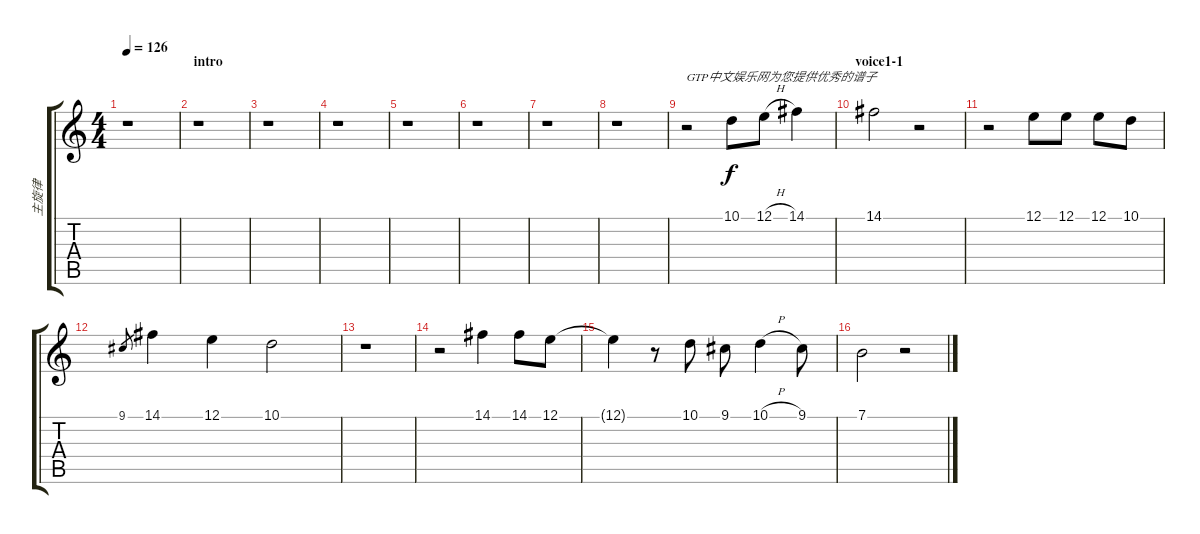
\track ("主旋律" "主旋律") {instrument synthvoice}
\staff {score tabs}
\tuning (E4 B3 G3 D3 A2 E2) {hide}
\ts (4 4)
\tempo 126
\clef g2
\ks c
r.1{dy f instrument synthvoice} |
\section ("" "intro")
r.1 |
r.1 |
r.1 |
r.1 |
r.1 |
r.1 |
r.1 |
r.2{txt "GTP中文娱乐网为您提供优秀的谱子"} 10.1.8 12.1{h}.8 14.1.4 |
\section ("" "voice1-1")
14.1.2 r.2 |
r.2 12.1.8 12.1.8 12.1.8 10.1.8 |
9.1.8{gr} 14.1.4 12.1.4 10.1.2 |
r.1 |
r.2 14.1.4 14.1.8 12.1.8 |
12.1{t}.4 r.8 10.1.8 9.1.8 10.1{h}.4 9.1.8 |
7.1.2 r.2
